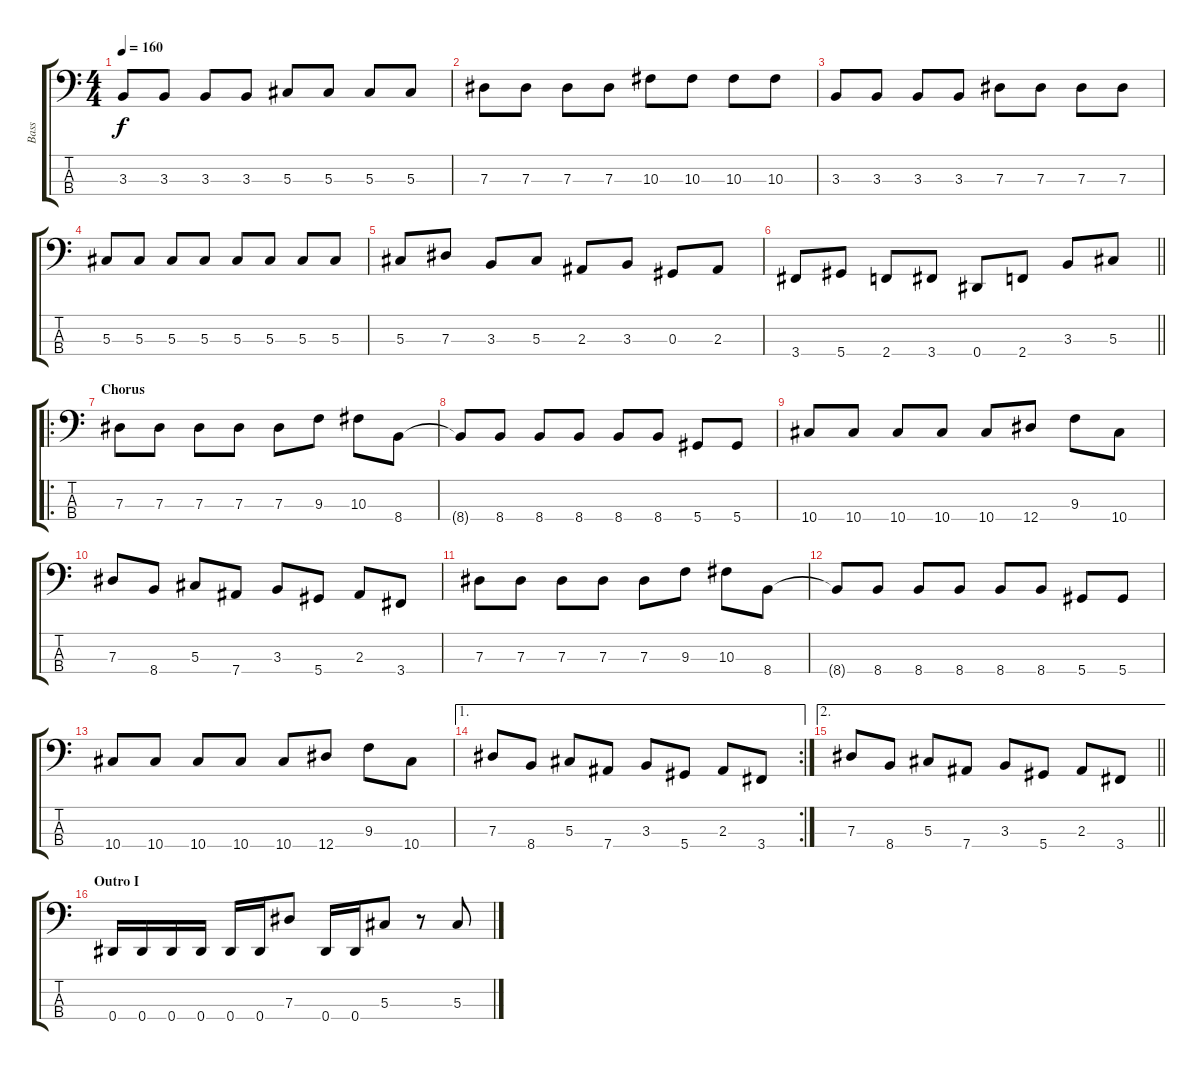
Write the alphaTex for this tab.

\track ("Bass" "Bass") {instrument electricbassfinger}
\staff {score tabs}
\tuning (Gb2 Db2 Ab1 Eb1) {hide}
\ts (4 4)
\tempo 160
\clef f4
\ks c
3.3.8{dy f} 3.3.8 3.3.8 3.3.8 5.3.8 5.3.8 5.3.8 5.3.8 |
7.3.8 7.3.8 7.3.8 7.3.8 10.3.8 10.3.8 10.3.8 10.3.8 |
3.3.8 3.3.8 3.3.8 3.3.8 7.3.8 7.3.8 7.3.8 7.3.8 |
5.3.8 5.3.8 5.3.8 5.3.8 5.3.8 5.3.8 5.3.8 5.3.8 |
5.3.8 7.3.8 3.3.8 5.3.8 2.3.8 3.3.8 0.3.8 2.3.8 |
\barLineRight lightlight
3.4.8 5.4.8 2.4.8 3.4.8 0.4.8 2.4.8 3.3.8 5.3.8 |
\ro
\section ("" "Chorus")
7.3.8 7.3.8 7.3.8 7.3.8 7.3.8 9.3.8 10.3.8 8.4.8 |
8.4{t}.8 8.4.8 8.4.8 8.4.8 8.4.8 8.4.8 5.4.8 5.4.8 |
10.4.8 10.4.8 10.4.8 10.4.8 10.4.8 12.4.8 9.3.8 10.4.8 |
7.3.8 8.4.8 5.3.8 7.4.8 3.3.8 5.4.8 2.3.8 3.4.8 |
7.3.8 7.3.8 7.3.8 7.3.8 7.3.8 9.3.8 10.3.8 8.4.8 |
8.4{t}.8 8.4.8 8.4.8 8.4.8 8.4.8 8.4.8 5.4.8 5.4.8 |
10.4.8 10.4.8 10.4.8 10.4.8 10.4.8 12.4.8 9.3.8 10.4.8 |
\ae 1
\rc 2
7.3.8 8.4.8 5.3.8 7.4.8 3.3.8 5.4.8 2.3.8 3.4.8 |
\ae 2
\barLineRight lightlight
7.3.8 8.4.8 5.3.8 7.4.8 3.3.8 5.4.8 2.3.8 3.4.8 |
\section ("" "Outro I")
0.4.16 0.4.16 0.4.16 0.4.16 0.4.16 0.4.16 7.3.8 0.4.16 0.4.16 5.3.8 r.8 5.3.8
